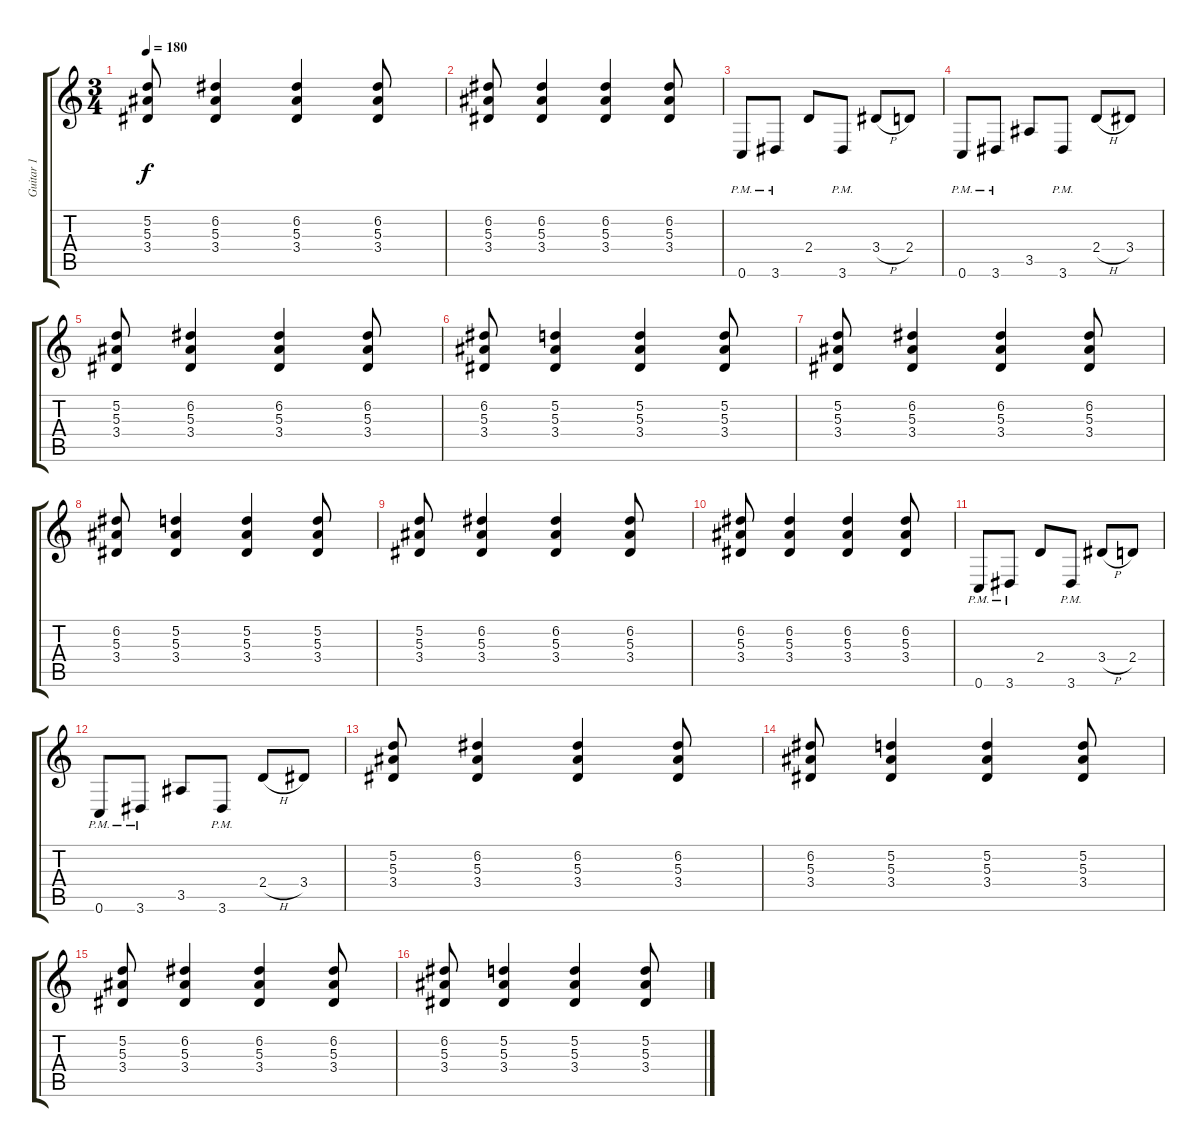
\track ("Guitar 1" "Guitar 1") {instrument distortionguitar}
\staff {score tabs}
\tuning (D4 A3 F3 C3 G2 C2) {hide}
\ts (3 4)
\tempo 180
\clef g2
\ks c
(5.2 5.3 3.4).8{dy f} (6.2 5.3 3.4).4 (6.2 5.3 3.4).4 (6.2 5.3 3.4).8 |
(6.2 5.3 3.4).8 (6.2 5.3 3.4).4 (6.2 5.3 3.4).4 (6.2 5.3 3.4).8 |
0.6{pm}.8 3.6{pm}.8 2.4.8 3.6{pm}.8 3.4{h}.8 2.4.8 |
0.6{pm}.8 3.6{pm}.8 3.5.8 3.6{pm}.8 2.4{h}.8 3.4.8 |
(5.2 5.3 3.4).8 (6.2 5.3 3.4).4 (6.2 5.3 3.4).4 (6.2 5.3 3.4).8 |
(6.2 5.3 3.4).8 (5.2 5.3 3.4).4 (5.2 5.3 3.4).4 (5.2 5.3 3.4).8 |
(5.2 5.3 3.4).8 (6.2 5.3 3.4).4 (6.2 5.3 3.4).4 (6.2 5.3 3.4).8 |
(6.2 5.3 3.4).8 (5.2 5.3 3.4).4 (5.2 5.3 3.4).4 (5.2 5.3 3.4).8 |
(5.2 5.3 3.4).8 (6.2 5.3 3.4).4 (6.2 5.3 3.4).4 (6.2 5.3 3.4).8 |
(6.2 5.3 3.4).8 (6.2 5.3 3.4).4 (6.2 5.3 3.4).4 (6.2 5.3 3.4).8 |
0.6{pm}.8 3.6{pm}.8 2.4.8 3.6{pm}.8 3.4{h}.8 2.4.8 |
0.6{pm}.8 3.6{pm}.8 3.5.8 3.6{pm}.8 2.4{h}.8 3.4.8 |
(5.2 5.3 3.4).8 (6.2 5.3 3.4).4 (6.2 5.3 3.4).4 (6.2 5.3 3.4).8 |
(6.2 5.3 3.4).8 (5.2 5.3 3.4).4 (5.2 5.3 3.4).4 (5.2 5.3 3.4).8 |
(5.2 5.3 3.4).8 (6.2 5.3 3.4).4 (6.2 5.3 3.4).4 (6.2 5.3 3.4).8 |
(6.2 5.3 3.4).8 (5.2 5.3 3.4).4 (5.2 5.3 3.4).4 (5.2 5.3 3.4).8
